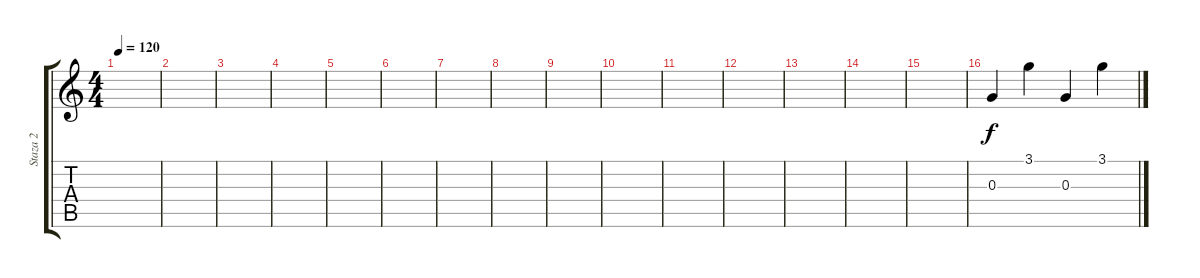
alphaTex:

\track ("Staza 2" "Staza 2") {instrument electricguitarclean}
\staff {score tabs}
\tuning (E4 B3 G3 D3 A2 E2) {hide}
\ts (4 4)
\tempo 120
\clef g2
\ks c
|
|
|
|
|
|
|
|
|
|
|
|
|
|
|
0.3.4{volume 10} 3.1.4 0.3.4 3.1.4
